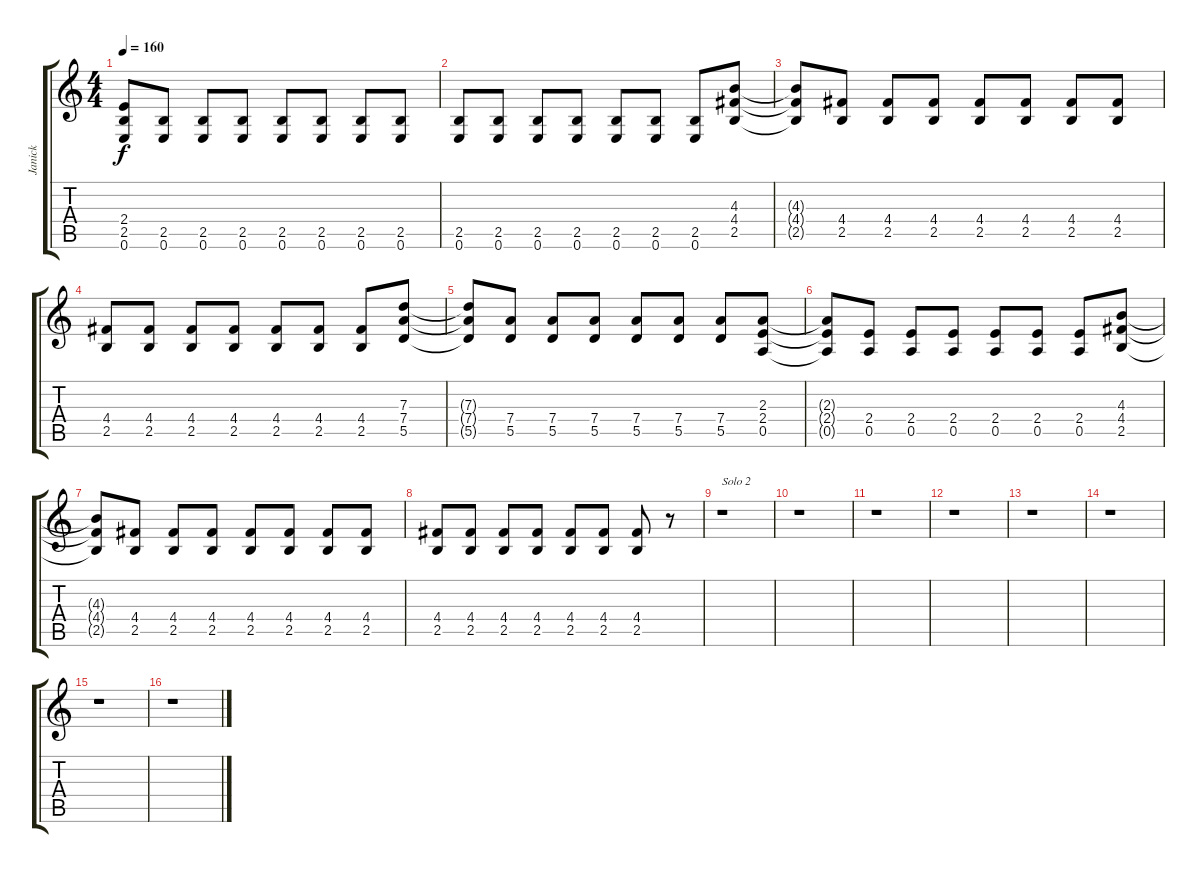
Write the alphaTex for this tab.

\track ("Janick" "Janick") {instrument distortionguitar}
\staff {score tabs}
\tuning (E4 B3 G3 D3 A2 E2) {hide}
\ts (4 4)
\tempo 160
\clef g2
\ks c
(2.4{t} 2.5{t} 0.6{t}).8{dy f} (2.5 0.6).8 (2.5 0.6).8 (2.5 0.6).8 (2.5 0.6).8 (2.5 0.6).8 (2.5 0.6).8 (2.5 0.6).8 |
(2.5 0.6).8 (2.5 0.6).8 (2.5 0.6).8 (2.5 0.6).8 (2.5 0.6).8 (2.5 0.6).8 (2.5 0.6).8 (4.3 4.4 2.5).8 |
(4.3{t} 4.4{t} 2.5{t}).8 (4.4 2.5).8 (4.4 2.5).8 (4.4 2.5).8 (4.4 2.5).8 (4.4 2.5).8 (4.4 2.5).8 (4.4 2.5).8 |
(4.4 2.5).8 (4.4 2.5).8 (4.4 2.5).8 (4.4 2.5).8 (4.4 2.5).8 (4.4 2.5).8 (4.4 2.5).8 (7.3 7.4 5.5).8 |
(7.3{t} 7.4{t} 5.5{t}).8 (7.4 5.5).8 (7.4 5.5).8 (7.4 5.5).8 (7.4 5.5).8 (7.4 5.5).8 (7.4 5.5).8 (2.3 2.4 0.5).8 |
(2.3{t} 2.4{t} 0.5{t}).8 (2.4 0.5).8 (2.4 0.5).8 (2.4 0.5).8 (2.4 0.5).8 (2.4 0.5).8 (2.4 0.5).8 (4.3 4.4 2.5).8 |
(4.3{t} 4.4{t} 2.5{t}).8 (4.4 2.5).8 (4.4 2.5).8 (4.4 2.5).8 (4.4 2.5).8 (4.4 2.5).8 (4.4 2.5).8 (4.4 2.5).8 |
(4.4 2.5).8 (4.4 2.5).8 (4.4 2.5).8 (4.4 2.5).8 (4.4 2.5).8 (4.4 2.5).8 (4.4 2.5).8 r.8 |
r.1{txt "Solo 2"} |
r.1 |
r.1 |
r.1 |
r.1 |
r.1 |
r.1 |
r.1
